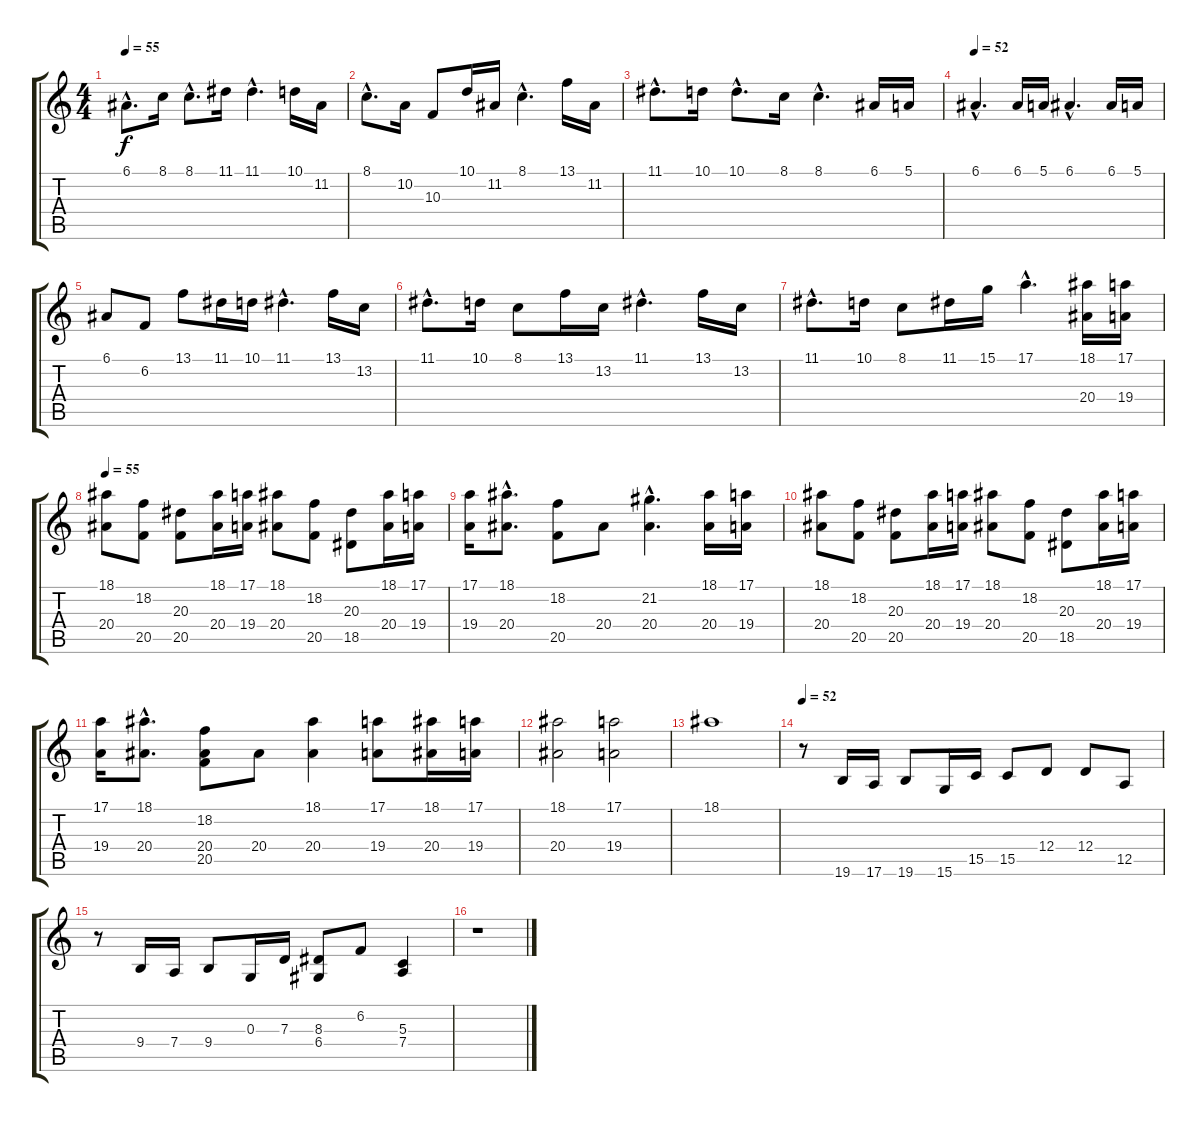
\track "" {instrument cello}
\staff {score tabs}
\tuning (E4 B3 G3 D3 A2 E2) {hide}
\ts (4 4)
\tempo 55
\clef g2
\ks c
6.1{hac}.8{d dy f} 8.1.16 8.1{hac}.8{d} 11.1.16 11.1{hac}.4{d} 10.1.16 11.2.16 |
8.1{hac}.8{d} 10.2.16 10.3.8 10.1.16 11.2.16 8.1{hac}.4{d} 13.1.16 11.2.16 |
11.1{hac}.8{d} 10.1.16 10.1{hac}.8{d} 8.1.16 8.1{hac}.4{d} 6.1.16{volume 9} 5.1.16 |
\tempo 52
6.1{hac}.4{d} 6.1.16 5.1.16 6.1{hac}.4{d} 6.1.16 5.1.16 |
6.1.8 6.2.8 13.1.8 11.1.16 10.1.16 11.1{hac}.4{d} 13.1.16 13.2.16 |
11.1{hac}.8{d} 10.1.16 8.1.8 13.1.16 13.2.16 11.1{hac}.4{d} 13.1.16 13.2.16 |
11.1{hac}.8{d} 10.1.16{volume 9} 8.1.8{volume 10} 11.1.16{volume 11} 15.1.16{volume 12} 17.1{hac}.4{d volume 12} (18.1 20.4).16{volume 14} (17.1 19.4).16{volume 14} |
\tempo 55
(18.1 20.4).8 (18.2 20.5).8 (20.3 20.5).8 (18.1 20.4).16 (17.1 19.4).16 (18.1 20.4).8 (18.2 20.5).8 (20.3 18.5).8 (18.1 20.4).16 (17.1 19.4).16 |
(17.1 19.4).16 (18.1{hac} 20.4{hac}).8{d} (18.2 20.5).8 20.4.8 (21.2{hac} 20.4{hac}).4{d} (18.1 20.4).16 (17.1 19.4).16 |
(18.1 20.4).8 (18.2 20.5).8 (20.3 20.5).8 (18.1 20.4).16 (17.1 19.4).16 (18.1 20.4).8 (18.2 20.5).8 (20.3 18.5).8 (18.1 20.4).16 (17.1 19.4).16 |
(17.1 19.4).16 (18.1{hac} 20.4{hac}).8{d} (18.2 20.4 20.5).8 20.4.8 (18.1 20.4).4 (17.1 19.4).8 (18.1 20.4).16 (17.1 19.4).16 |
(18.1 20.4).2 (17.1 19.4).2 |
18.1.1{volume 14} |
\tempo 52
r.8 19.6.16{volume 8} 17.6.16 19.6.8 15.6.16 15.5.16 15.5.8 12.4.8 12.4.8 12.5.8 |
r.8 9.4.16 7.4.16 9.4.8 0.3.16 7.3.16 (8.3 6.4).8 6.2.8 (5.3 7.4).4 |
r.1
